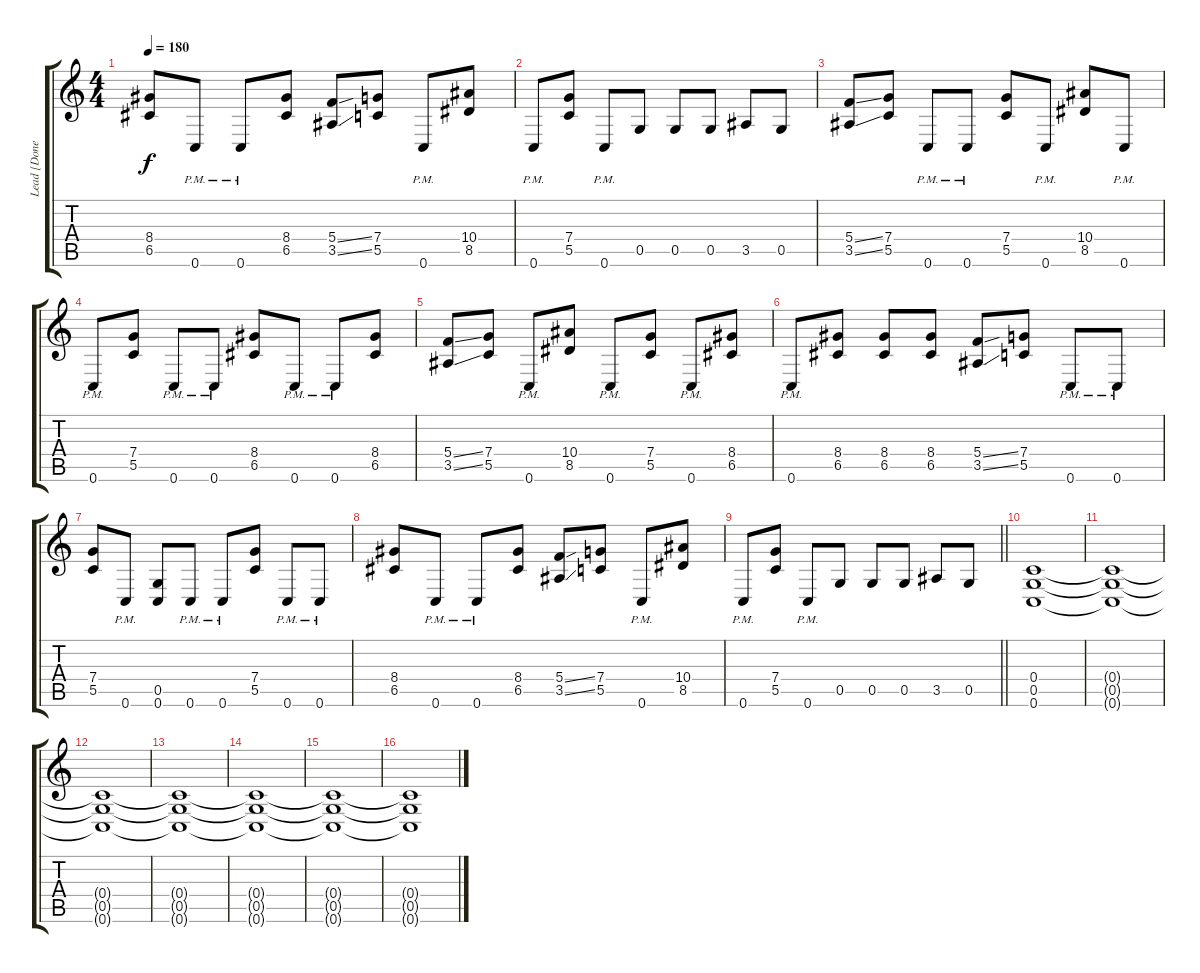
\track ("Lead [Donegan]" "Lead [Done") {instrument distortionguitar}
\staff {score tabs}
\tuning (D4 A3 F3 C3 G2 C2) {hide}
\ts (4 4)
\tempo 180
\clef g2
\ks c
(8.4 6.5).8{dy f} 0.6{pm}.8 0.6{pm}.8 (8.4 6.5).8 (5.4{ss} 3.5{ss}).8 (7.4 5.5).8 0.6{pm}.8 (10.4 8.5).8 |
0.6{pm}.8 (7.4 5.5).8 0.6{pm}.8 0.5.8 0.5.8 0.5.8 3.5.8 0.5.8 |
(5.4{ss} 3.5{ss}).8 (7.4 5.5).8 0.6{pm}.8 0.6{pm}.8 (7.4 5.5).8 0.6{pm}.8 (10.4 8.5).8 0.6{pm}.8 |
0.6{pm}.8 (7.4 5.5).8 0.6{pm}.8 0.6{pm}.8 (8.4 6.5).8 0.6{pm}.8 0.6{pm}.8 (8.4 6.5).8 |
(5.4{ss} 3.5{ss}).8 (7.4 5.5).8 0.6{pm}.8 (10.4 8.5).8 0.6{pm}.8 (7.4 5.5).8 0.6{pm}.8 (8.4 6.5).8 |
0.6{pm}.8 (8.4 6.5).8 (8.4 6.5).8 (8.4 6.5).8 (5.4{ss} 3.5{ss}).8 (7.4 5.5).8 0.6{pm}.8 0.6{pm}.8 |
(7.4 5.5).8 0.6{pm}.8 (0.5 0.6).8 0.6{pm}.8 0.6{pm}.8 (7.4 5.5).8 0.6{pm}.8 0.6{pm}.8 |
(8.4 6.5).8 0.6{pm}.8 0.6{pm}.8 (8.4 6.5).8 (5.4{ss} 3.5{ss}).8 (7.4 5.5).8 0.6{pm}.8 (10.4 8.5).8 |
\barLineRight lightlight
0.6{pm}.8 (7.4 5.5).8 0.6{pm}.8 0.5.8 0.5.8 0.5.8 3.5.8 0.5.8 |
(0.4 0.5 0.6).1 |
(0.4{t} 0.5{t} 0.6{t}).1 |
(0.4{t} 0.5{t} 0.6{t}).1{volume 3} |
(0.4{t} 0.5{t} 0.6{t}).1 |
(0.4{t} 0.5{t} 0.6{t}).1 |
(0.4{t} 0.5{t} 0.6{t}).1 |
(0.4{t} 0.5{t} 0.6{t}).1
